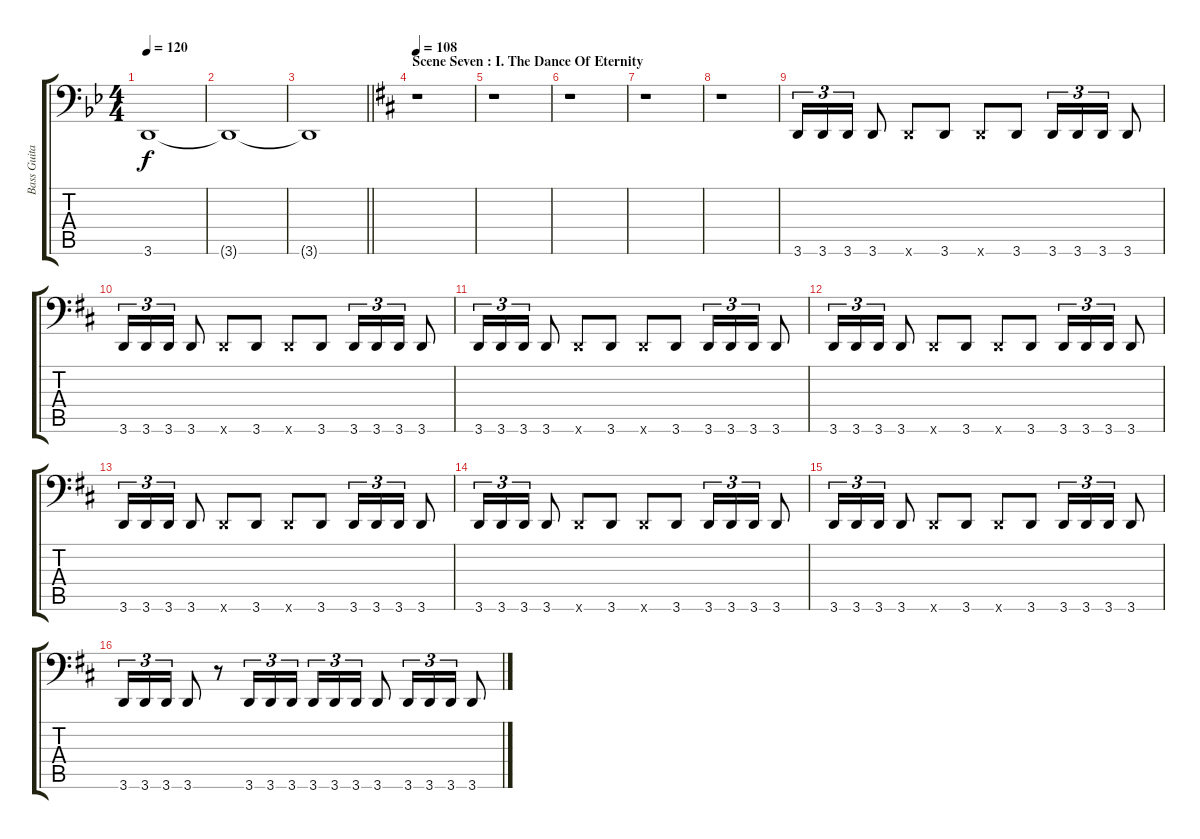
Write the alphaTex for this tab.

\track ("Bass Guitar - John Myung" "Bass Guita") {instrument distortionguitar}
\staff {score tabs}
\tuning (C3 G2 D2 A1 E1 B0) {hide}
\ts (4 4)
\tempo 120
\clef f4
\ks bb
3.6.1{dy f} |
3.6{t}.1 |
\barLineRight lightlight
3.6{t}.1{volume 0} |
\section ("" "Scene Seven : I. The Dance Of Eternity")
\tempo 108
\ks d
r.1{volume 13} |
r.1 |
r.1 |
r.1 |
r.1 |
3.6.16{tu (3 2)} 3.6.16{tu (3 2)} 3.6.16{tu (3 2)} 3.6.8 3.6{x}.8 3.6.8 3.6{x}.8 3.6.8 3.6.16{tu (3 2)} 3.6.16{tu (3 2)} 3.6.16{tu (3 2)} 3.6.8 |
3.6.16{tu (3 2)} 3.6.16{tu (3 2)} 3.6.16{tu (3 2)} 3.6.8 3.6{x}.8 3.6.8 3.6{x}.8 3.6.8 3.6.16{tu (3 2)} 3.6.16{tu (3 2)} 3.6.16{tu (3 2)} 3.6.8 |
3.6.16{tu (3 2)} 3.6.16{tu (3 2)} 3.6.16{tu (3 2)} 3.6.8 3.6{x}.8 3.6.8 3.6{x}.8 3.6.8 3.6.16{tu (3 2)} 3.6.16{tu (3 2)} 3.6.16{tu (3 2)} 3.6.8 |
3.6.16{tu (3 2)} 3.6.16{tu (3 2)} 3.6.16{tu (3 2)} 3.6.8 3.6{x}.8 3.6.8 3.6{x}.8 3.6.8 3.6.16{tu (3 2)} 3.6.16{tu (3 2)} 3.6.16{tu (3 2)} 3.6.8 |
3.6.16{tu (3 2)} 3.6.16{tu (3 2)} 3.6.16{tu (3 2)} 3.6.8 3.6{x}.8 3.6.8 3.6{x}.8 3.6.8 3.6.16{tu (3 2)} 3.6.16{tu (3 2)} 3.6.16{tu (3 2)} 3.6.8 |
3.6.16{tu (3 2)} 3.6.16{tu (3 2)} 3.6.16{tu (3 2)} 3.6.8 3.6{x}.8 3.6.8 3.6{x}.8 3.6.8 3.6.16{tu (3 2)} 3.6.16{tu (3 2)} 3.6.16{tu (3 2)} 3.6.8 |
3.6.16{tu (3 2)} 3.6.16{tu (3 2)} 3.6.16{tu (3 2)} 3.6.8 3.6{x}.8 3.6.8 3.6{x}.8 3.6.8 3.6.16{tu (3 2)} 3.6.16{tu (3 2)} 3.6.16{tu (3 2)} 3.6.8 |
3.6.16{tu (3 2)} 3.6.16{tu (3 2)} 3.6.16{tu (3 2)} 3.6.8 r.8 3.6.16{tu (3 2)} 3.6.16{tu (3 2)} 3.6.16{tu (3 2)} 3.6.16{tu (3 2)} 3.6.16{tu (3 2)} 3.6.16{tu (3 2)} 3.6.8 3.6.16{tu (3 2)} 3.6.16{tu (3 2)} 3.6.16{tu (3 2)} 3.6.8
